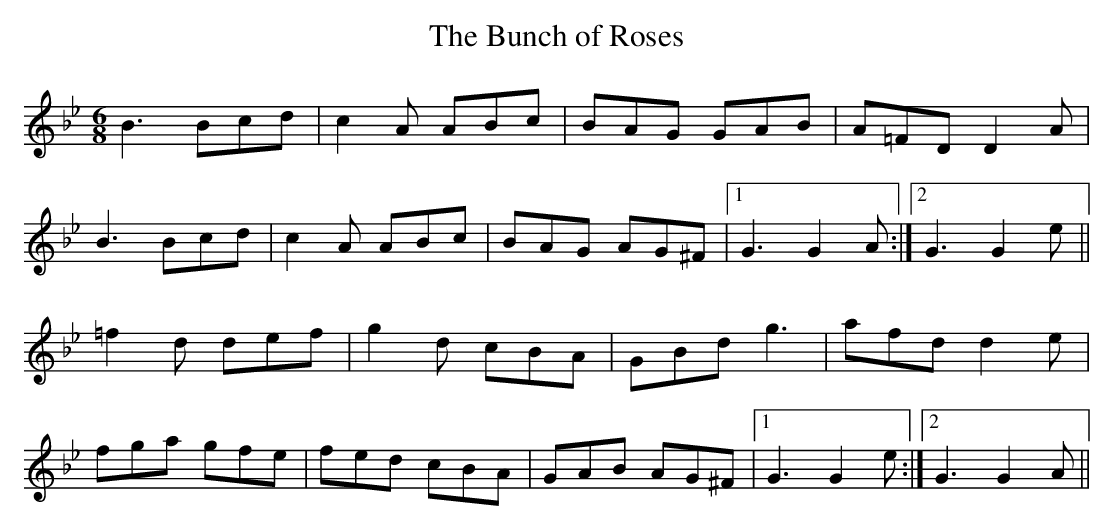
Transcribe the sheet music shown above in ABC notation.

X:1
T:Bunch of Roses, The
M:6/8
L:1/8
K:Gm
B3 Bcd|c2A ABc|BAG GAB|A=FD D2A|
B3 Bcd|c2A ABc|BAG AG^F|1 G3 G2A:|2 G3 G2e||
=f2d def|g2d cBA|GBd g3|afd d2e|
fga gfe|fed cBA|GAB AG^F|1 G3 G2e:|2 G3 G2A||
